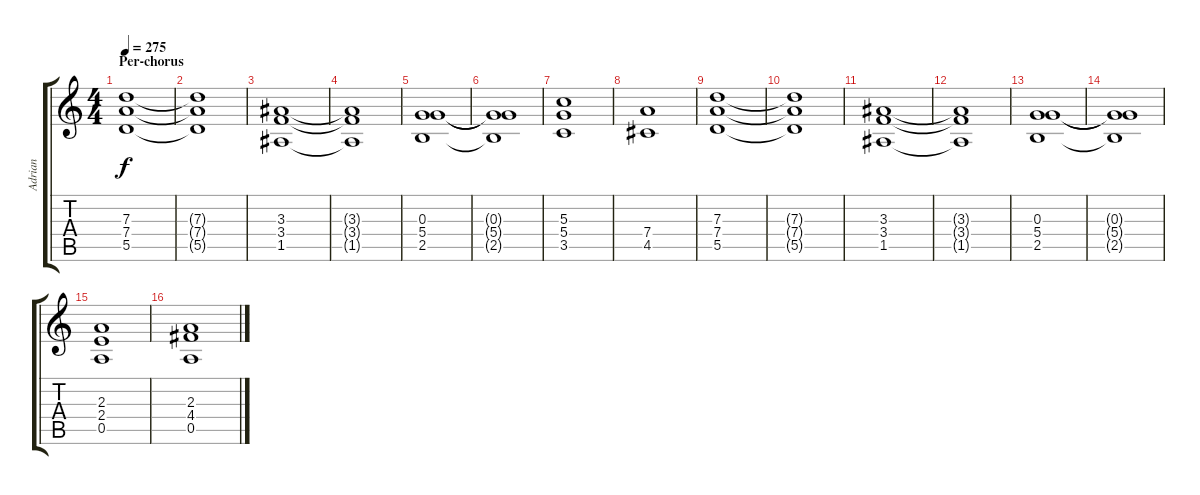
\track ("Adrian" "Adrian") {instrument distortionguitar}
\staff {score tabs}
\tuning (E4 B3 G3 D3 A2 E2) {hide}
\ts (4 4)
\section ("" "Per-chorus")
\tempo 275
\clef g2
\ks c
(7.3 7.4 5.5).1{dy f} |
(7.3{t} 7.4{t} 5.5{t}).1 |
(3.3 3.4 1.5).1 |
(3.3{t} 3.4{t} 1.5{t}).1 |
(0.3 5.4 2.5).1 |
(0.3{t} 5.4{t} 2.5{t}).1 |
(5.3 5.4 3.5).1 |
(7.4 4.5).1 |
(7.3 7.4 5.5).1 |
(7.3{t} 7.4{t} 5.5{t}).1 |
(3.3 3.4 1.5).1 |
(3.3{t} 3.4{t} 1.5{t}).1 |
(0.3 5.4 2.5).1 |
(0.3{t} 5.4{t} 2.5{t}).1 |
(2.3 2.4 0.5).1 |
(2.3 4.4 0.5).1
